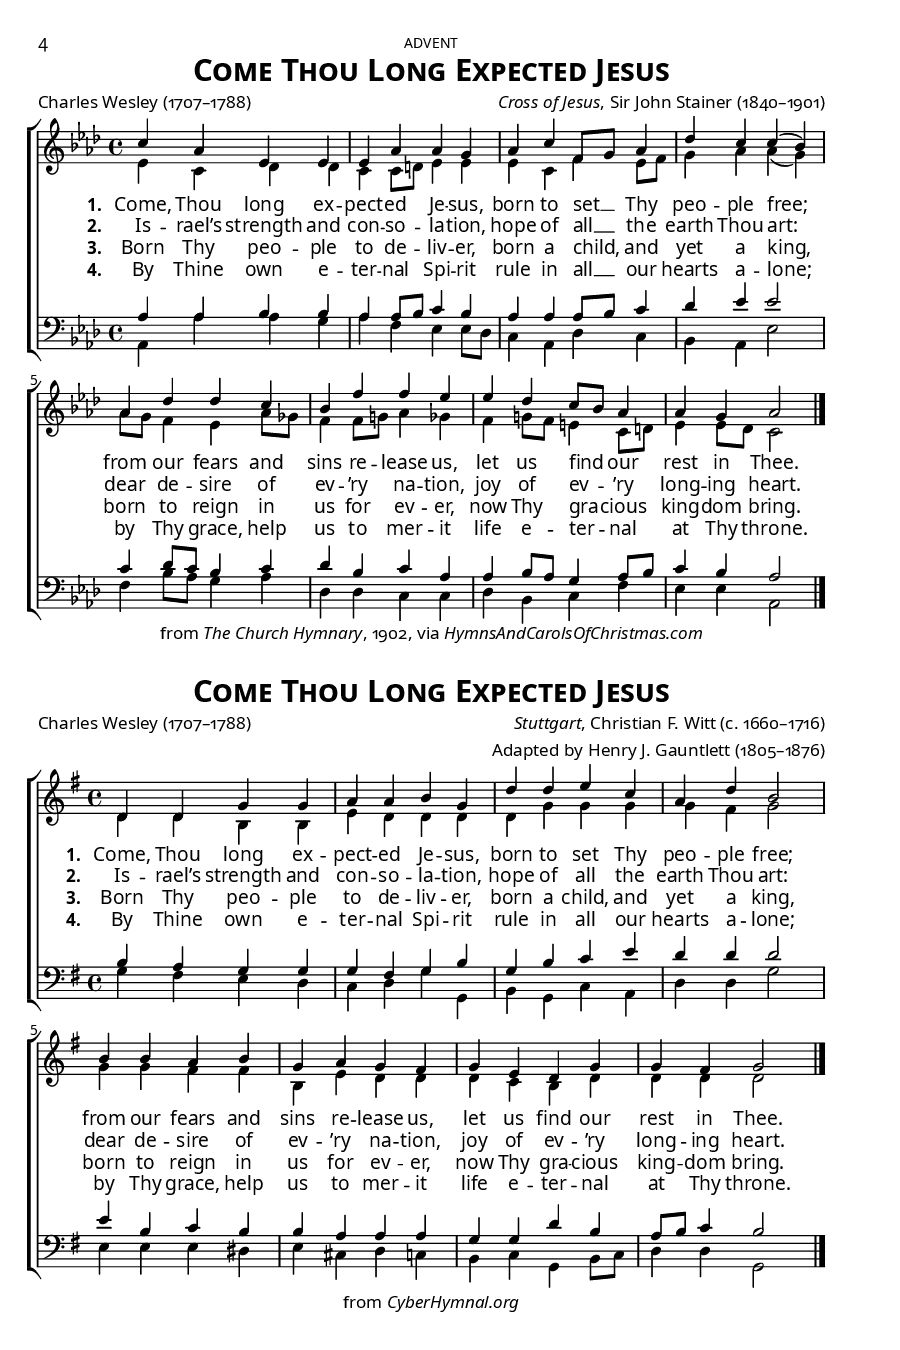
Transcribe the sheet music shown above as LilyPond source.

\version "2.14.2"
\include "util.ly"
\header {
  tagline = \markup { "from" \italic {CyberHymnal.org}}
}
\paper {
  print-all-headers = ##t
  paper-height = 9\in
  paper-width = 6\in
  indent = 0\in
  %system-system-spacing = #'((basic-distance . 10) (padding . 0))
  system-system-spacing =
    #'((basic-distance . 0)
       (minimum-distance . 0)
       (padding . -10)
       (stretchability . 100))
  score-markup-spacing =
    #'((basic-distance . 0)
       (minimum-distance . 0)
       (padding . 0)
       (stretchability . 0))
  ragged-last-bottom = ##f
  ragged-bottom = ##f
  two-sided = ##t
  inner-margin = 0.5\in
  outer-margin = 0.25\in
  top-margin = 0.25\in
  bottom-margin = 0.25\in
  first-page-number = #004
  print-first-page-number = ##t
  headerLine = \markup{\override #'(font-name . "Garamond Premier Pro") \smallCaps advent}
  oddHeaderMarkup = \markup\fill-line{
     \override #'(font-name . "Garamond Premier Pro")\abs-fontsize #8.5
     \combine 
        \fill-line{"" \on-the-fly #print-page-number-check-first
        \oldStylePageNum""
        }
        \fill-line{\headerLine}
  }
  evenHeaderMarkup = \markup {
     \override #'(font-name . "Garamond Premier Pro")\abs-fontsize #8.5
     \combine
        \on-the-fly #print-page-number-check-first
        \oldStylePageNum""
        \fill-line{\headerLine}
  }
}
#(set-global-staff-size 15) \paper{ #(define fonts (make-pango-font-tree "GoudyOlSt BT" "Garamond Premier Pro" "Garamond Premier Pro" (/ 15 20))) }
global = {
  \key aes \major
  \time 4/4
  \autoBeamOff
}

sopMusic = \relative c' {
  c'4 aes ees ees |
  ees aes aes g |
  aes c f,8[ g] aes4 |
  des c c( bes) |
  
  aes des des c |
  bes f' f ees |
  ees des c8[ bes] aes4 |
  aes g aes2 \bar "|."
}
sopWords = \lyricmode {
  
}

altoMusic = \relative c' {
  ees4 c des des |
  c c8[ d] ees4 ees |
  ees c f ees8[ f] |
  g4 aes aes( g) |
  
  aes8[ g] f4 ees aes8[ ges] |
  f4 f8[ g!] aes4 ges |
  f g!8[ f] e4 c8[ d] |
  ees4 ees8[ des] c2 \bar "|."
}
altoWords = \lyricmode {
  \dropLyricsVII
  \set stanza = #"1. "
  Come, Thou long ex -- pect -- ed Je -- sus,
  born to set __ Thy peo -- ple free;
  from our fears and sins re -- lease us, let us find our rest in Thee.
}
altoWordsII = \lyricmode {
  \dropLyricsVII
%\markup\italic
  \set stanza = #"2. "
  Is -- rael’s strength and con -- so -- la -- tion,
  hope of all __ the earth Thou art:
  dear de -- sire of ev -- ’ry na -- tion, joy of ev -- ’ry long -- ing heart.
}
altoWordsIII = \lyricmode {
  \dropLyricsVII
  \set stanza = #"3. "
  Born Thy peo -- ple to de -- liv -- er, born a child, and yet a king,
  born to reign in us for ev -- er, now Thy gra -- cious king -- dom bring.
}
altoWordsIV = \lyricmode {
  \dropLyricsVII
  \set stanza = #"4. "
  By Thine own e -- ter -- nal Spi -- rit rule in all __ our hearts a -- lone;
  by Thy grace, help us to mer -- it life e -- ter -- nal at Thy throne.
}
altoWordsV = \lyricmode {
  \set stanza = #"5. "
  \set ignoreMelismata = ##t
}
altoWordsVI = \lyricmode {
  \set stanza = #"6. "
  \set ignoreMelismata = ##t
}
tenorMusic = \relative c' {
  aes4 aes bes bes |
  aes aes8[ bes] c4 bes |
  aes aes aes8[ bes] c4 |
  des ees ees2 |
  
  c4 des8[ c] bes4 c |
  des bes c aes |
  aes bes8[ aes] g4 aes8[ bes] |
  c4 bes aes2 \bar "|."
}
tenorWords = \lyricmode {

}

bassMusic = \relative c {
  aes4 aes' aes g |
  aes f ees ees8[ des] |
  c4 aes des c |
  bes aes ees'2 |
  
  f4 bes8[ aes] g4 aes |
  des, des c c |
  des bes c f |
  ees ees aes,2 \bar "|."
}
bassWords = \lyricmode {

}

pianoRH = \relative c' {
  
}
pianoLH = \relative c' {
  
}

\score {
  <<
   \new ChoirStaff <<
    \new Staff = women <<
      \new Voice = "sopranos" { \voiceOne << \global \sopMusic >> }
      \new Voice = "altos" { \voiceTwo << \global \altoMusic >> }
    >>
    \new Lyrics \with { alignAboveContext = #"women" \override VerticalAxisGroup #'nonstaff-relatedstaff-spacing = #'((basic-distance . 1))} \lyricsto "sopranos" \sopWords
    \new Lyrics = "altosVI"  \with { alignBelowContext = #"women"  \override VerticalAxisGroup #'nonstaff-relatedstaff-spacing = #'((basic-distance . 1))} \lyricsto "sopranos" \altoWordsVI
    \new Lyrics = "altosV"  \with { alignBelowContext = #"women"  \override VerticalAxisGroup #'nonstaff-relatedstaff-spacing = #'((basic-distance . 1))} \lyricsto "sopranos" \altoWordsV
    \new Lyrics = "altosIV"  \with { alignBelowContext = #"women"  \override VerticalAxisGroup #'nonstaff-relatedstaff-spacing = #'((basic-distance . 1))} \lyricsto "sopranos" \altoWordsIV
    \new Lyrics = "altosIII"  \with { alignBelowContext = #"women"  \override VerticalAxisGroup #'nonstaff-relatedstaff-spacing = #'((basic-distance . 1))} \lyricsto "sopranos" \altoWordsIII
    \new Lyrics = "altosII"  \with { alignBelowContext = #"women"  \override VerticalAxisGroup #'nonstaff-relatedstaff-spacing = #'((basic-distance . 1))} \lyricsto "sopranos" \altoWordsII
    \new Lyrics = "altos"  \with { alignBelowContext = #"women"  \override VerticalAxisGroup #'nonstaff-relatedstaff-spacing = #'((basic-distance . 1))} \lyricsto "sopranos" \altoWords
   \new Staff = men <<
      \clef bass
      \new Voice = "tenors" { \voiceOne << \global \tenorMusic >> }
      \new Voice = "basses" { \voiceTwo << \global \bassMusic >> }
    >>
    \new Lyrics \with { alignAboveContext = #"men" \override VerticalAxisGroup #'nonstaff-relatedstaff-spacing = #'((basic-distance . 1)) } \lyricsto "tenors" \tenorWords
    \new Lyrics \with { alignBelowContext = #"men" \override VerticalAxisGroup #'nonstaff-relatedstaff-spacing = #'((basic-distance . 1)) } \lyricsto "basses" \bassWords
  >>
%    \new PianoStaff << \new Staff { \new Voice { \pianoRH } } \new Staff { \clef "bass" \pianoLH } >>
  >>
  \layout {
    \context {
      \Score
      %\override SpacingSpanner #'base-shortest-duration = #(ly:make-moment 1 8)
      %\override SpacingSpanner #'common-shortest-duration = #(ly:make-moment 1 4)
    }
    \context {
      % Remove all empty staves
      % \Staff \RemoveEmptyStaves \override VerticalAxisGroup #'remove-first = ##t
    }
  }
  \header {
    title = \markup{\override #'(font-name . "Garamond Premier Pro Semibold"){ \abs-fontsize #15 \smallCapsOldStyle"Come Thou Long Expected Jesus"}}
    poet = \markup\oldStyleNum"Charles Wesley (1707–1788)"
    composer = \markup\concat{\italic"Cross of Jesus" \oldStyleNum", Sir John Stainer (1840–1901)"}
  }
}
\markup\fill-line \center-align {\concat{"from "\italic"The Church Hymnary" \oldStyleNum", 1902, via " \italic"HymnsAndCarolsOfChristmas.com"}}
\markup \vspace #1






























global = {
  \key g \major
  \time 4/4
  \autoBeamOff
}

sopMusic = \relative c' {
  d4 d g g |
  a a b g |
  d' d e c |
  a d b2 |
  
  b4 b a b |
  g a g fis |
  g e d g |
  g fis g2 \bar "|."
}
sopWords = \lyricmode {
  
}

altoMusic = \relative c' {
  d4 d b b |
  e d d d |
  d g g g |
  g fis g2 |
  g4 g fis fis |
  b, e d d |
  d c b d |
  d d d2 \bar "|."
}
altoWords = \lyricmode {
  \dropLyricsVII
  \set stanza = #"1. "
  Come, Thou long ex -- pect -- ed Je -- sus,
  born to set Thy peo -- ple free;
  from our fears and sins re -- lease us, let us find our rest in Thee.
}
altoWordsII = \lyricmode {
  \dropLyricsVII
%\markup\italic
  \set stanza = #"2. "
  Is -- rael’s strength and con -- so -- la -- tion,
  hope of all the earth Thou art:
  dear de -- sire of ev -- ’ry na -- tion, joy of ev -- ’ry long -- ing heart.
}
altoWordsIII = \lyricmode {
  \dropLyricsVII
  \set stanza = #"3. "
  Born Thy peo -- ple to de -- liv -- er, born a child, and yet a king,
  born to reign in us for ev -- er, now Thy gra -- cious king -- dom bring.
}
altoWordsIV = \lyricmode {
  \dropLyricsVII
  \set stanza = #"4. "
  By Thine own e -- ter -- nal Spi -- rit rule in all our hearts a -- lone;
  by Thy grace, help us to mer -- it life e -- ter -- nal at Thy throne.
}
altoWordsV = \lyricmode {
  \set stanza = #"5. "
  \set ignoreMelismata = ##t
}
altoWordsVI = \lyricmode {
  \set stanza = #"6. "
  \set ignoreMelismata = ##t
}
tenorMusic = \relative c' {
  b4 a g g |
  g fis g b |
  g b c e |
  d d d2 |
  
  e4 b c b |
  b a a a |
  g g d' b |
  a8[ b] c4 b2 \bar "|."
}
tenorWords = \lyricmode {

}

bassMusic = \relative c {
  g'4 fis e d |
  c d g g, |
  b g c a |
  d d g2 |
  
  e4 e e dis |
  e cis d c |
  b c g b8[ c] |
  d4 d g,2 \bar "|."
}
bassWords = \lyricmode {

}

pianoRH = \relative c' {
  
}
pianoLH = \relative c' {
  
}

\score {
  <<
   \new ChoirStaff <<
    \new Staff = women <<
      \new Voice = "sopranos" { \voiceOne << \global \sopMusic >> }
      \new Voice = "altos" { \voiceTwo << \global \altoMusic >> }
    >>
    \new Lyrics \with { alignAboveContext = #"women" \override VerticalAxisGroup #'nonstaff-relatedstaff-spacing = #'((basic-distance . 1))} \lyricsto "sopranos" \sopWords
    \new Lyrics = "altosVI"  \with { alignBelowContext = #"women" \override VerticalAxisGroup #'nonstaff-relatedstaff-spacing = #'((basic-distance . 1))} \lyricsto "sopranos" \altoWordsVI
    \new Lyrics = "altosV"  \with { alignBelowContext = #"women" \override VerticalAxisGroup #'nonstaff-relatedstaff-spacing = #'((basic-distance . 1))} \lyricsto "sopranos" \altoWordsV
    \new Lyrics = "altosIV"  \with { alignBelowContext = #"women" \override VerticalAxisGroup #'nonstaff-relatedstaff-spacing = #'((basic-distance . 1))} \lyricsto "sopranos" \altoWordsIV
    \new Lyrics = "altosIII"  \with { alignBelowContext = #"women" \override VerticalAxisGroup #'nonstaff-relatedstaff-spacing = #'((basic-distance . 1))} \lyricsto "sopranos" \altoWordsIII
    \new Lyrics = "altosII"  \with { alignBelowContext = #"women" \override VerticalAxisGroup #'nonstaff-relatedstaff-spacing = #'((basic-distance . 1))} \lyricsto "sopranos" \altoWordsII
    \new Lyrics = "altos"  \with { alignBelowContext = #"women" \override VerticalAxisGroup #'nonstaff-relatedstaff-spacing = #'((basic-distance . 1))} \lyricsto "sopranos" \altoWords
   \new Staff = men <<
      \clef bass
      \new Voice = "tenors" { \voiceOne << \global \tenorMusic >> }
      \new Voice = "basses" { \voiceTwo << \global \bassMusic >> }
    >>
    \new Lyrics \with { alignAboveContext = #"men" \override VerticalAxisGroup #'nonstaff-relatedstaff-spacing = #'((basic-distance . 1)) } \lyricsto "tenors" \tenorWords
    \new Lyrics \with { alignBelowContext = #"men" \override VerticalAxisGroup #'nonstaff-relatedstaff-spacing = #'((basic-distance . 1)) } \lyricsto "basses" \bassWords
  >>
%    \new PianoStaff << \new Staff { \new Voice { \pianoRH } } \new Staff { \clef "bass" \pianoLH } >>
  >>
  \layout {
    \context {
      \Score
      %\override SpacingSpanner #'base-shortest-duration = #(ly:make-moment 1 8)
      %\override SpacingSpanner #'common-shortest-duration = #(ly:make-moment 1 4)
    }
    \context {
      % Remove all empty staves
      % \Staff \RemoveEmptyStaves \override VerticalAxisGroup #'remove-first = ##t
    }
  }
  \header {
    title = \markup{\override #'(font-name . "Garamond Premier Pro Semibold"){ \abs-fontsize #15 \smallCapsOldStyle"Come Thou Long Expected Jesus"}}
    poet = \markup\oldStyleNum"Charles Wesley (1707–1788)"
    composer = \markup\concat{\italic"Stuttgart" \oldStyleNum", Christian F. Witt (c. 1660–1716)"}
    arranger = \markup\oldStyleNum"Adapted by Henry J. Gauntlett (1805–1876)"
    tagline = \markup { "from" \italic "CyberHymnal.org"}
  }
}
